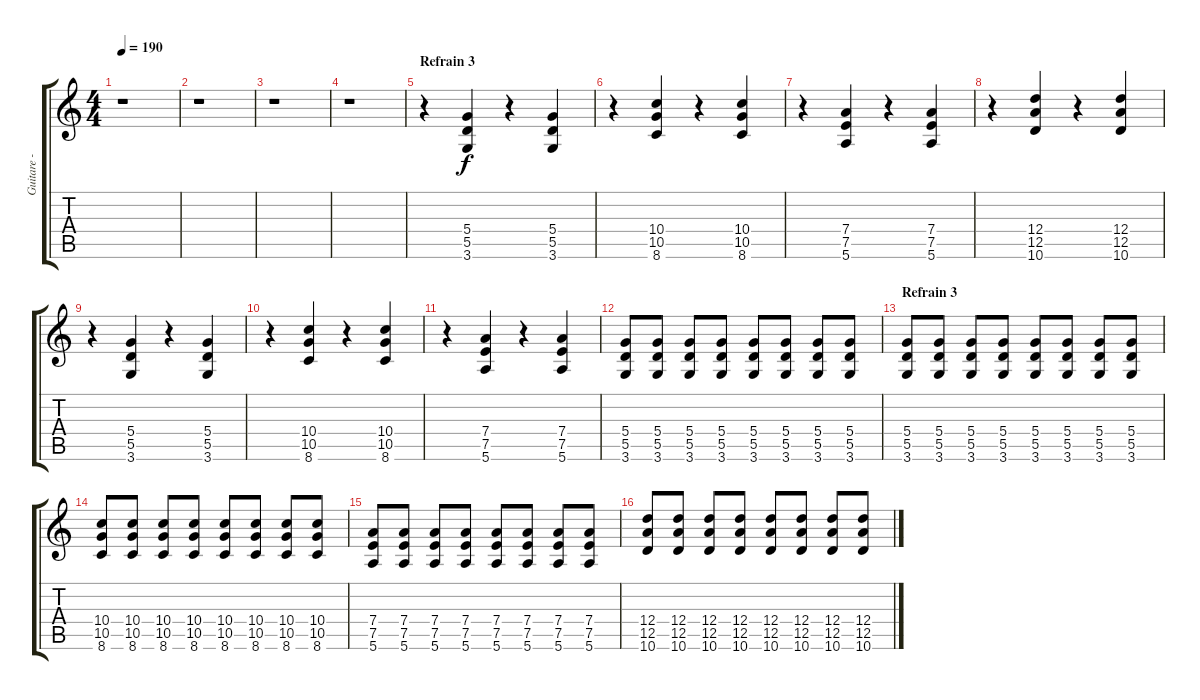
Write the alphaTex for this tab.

\track ("Guitare - Yann" "Guitare - ") {instrument overdrivenguitar}
\staff {score tabs}
\tuning (E4 B3 G3 D3 A2 E2) {hide}
\ts (4 4)
\tempo 190
\clef g2
\ks c
r.1{dy f} |
r.1 |
r.1 |
r.1 |
\section ("" "Refrain 3")
r.4{instrument overdrivenguitar} (5.4 5.5 3.6).4 r.4 (5.4 5.5 3.6).4 |
r.4 (10.4 10.5 8.6).4 r.4 (10.4 10.5 8.6).4 |
r.4 (7.4 7.5 5.6).4 r.4 (7.4 7.5 5.6).4 |
r.4 (12.4 12.5 10.6).4 r.4 (12.4 12.5 10.6).4 |
r.4 (5.4 5.5 3.6).4 r.4 (5.4 5.5 3.6).4 |
r.4 (10.4 10.5 8.6).4 r.4 (10.4 10.5 8.6).4 |
r.4 (7.4 7.5 5.6).4 r.4 (7.4 7.5 5.6).4 |
(5.4 5.5 3.6).8 (5.4 5.5 3.6).8 (5.4 5.5 3.6).8 (5.4 5.5 3.6).8 (5.4 5.5 3.6).8 (5.4 5.5 3.6).8 (5.4 5.5 3.6).8 (5.4 5.5 3.6).8 |
\section ("" "Refrain 3")
(5.4 5.5 3.6).8{instrument overdrivenguitar} (5.4 5.5 3.6).8 (5.4 5.5 3.6).8 (5.4 5.5 3.6).8 (5.4 5.5 3.6).8 (5.4 5.5 3.6).8 (5.4 5.5 3.6).8 (5.4 5.5 3.6).8 |
(10.4 10.5 8.6).8 (10.4 10.5 8.6).8 (10.4 10.5 8.6).8 (10.4 10.5 8.6).8 (10.4 10.5 8.6).8 (10.4 10.5 8.6).8 (10.4 10.5 8.6).8 (10.4 10.5 8.6).8 |
(7.4 7.5 5.6).8 (7.4 7.5 5.6).8 (7.4 7.5 5.6).8 (7.4 7.5 5.6).8 (7.4 7.5 5.6).8 (7.4 7.5 5.6).8 (7.4 7.5 5.6).8 (7.4 7.5 5.6).8 |
(12.4 12.5 10.6).8 (12.4 12.5 10.6).8 (12.4 12.5 10.6).8 (12.4 12.5 10.6).8 (12.4 12.5 10.6).8 (12.4 12.5 10.6).8 (12.4 12.5 10.6).8 (12.4 12.5 10.6).8
